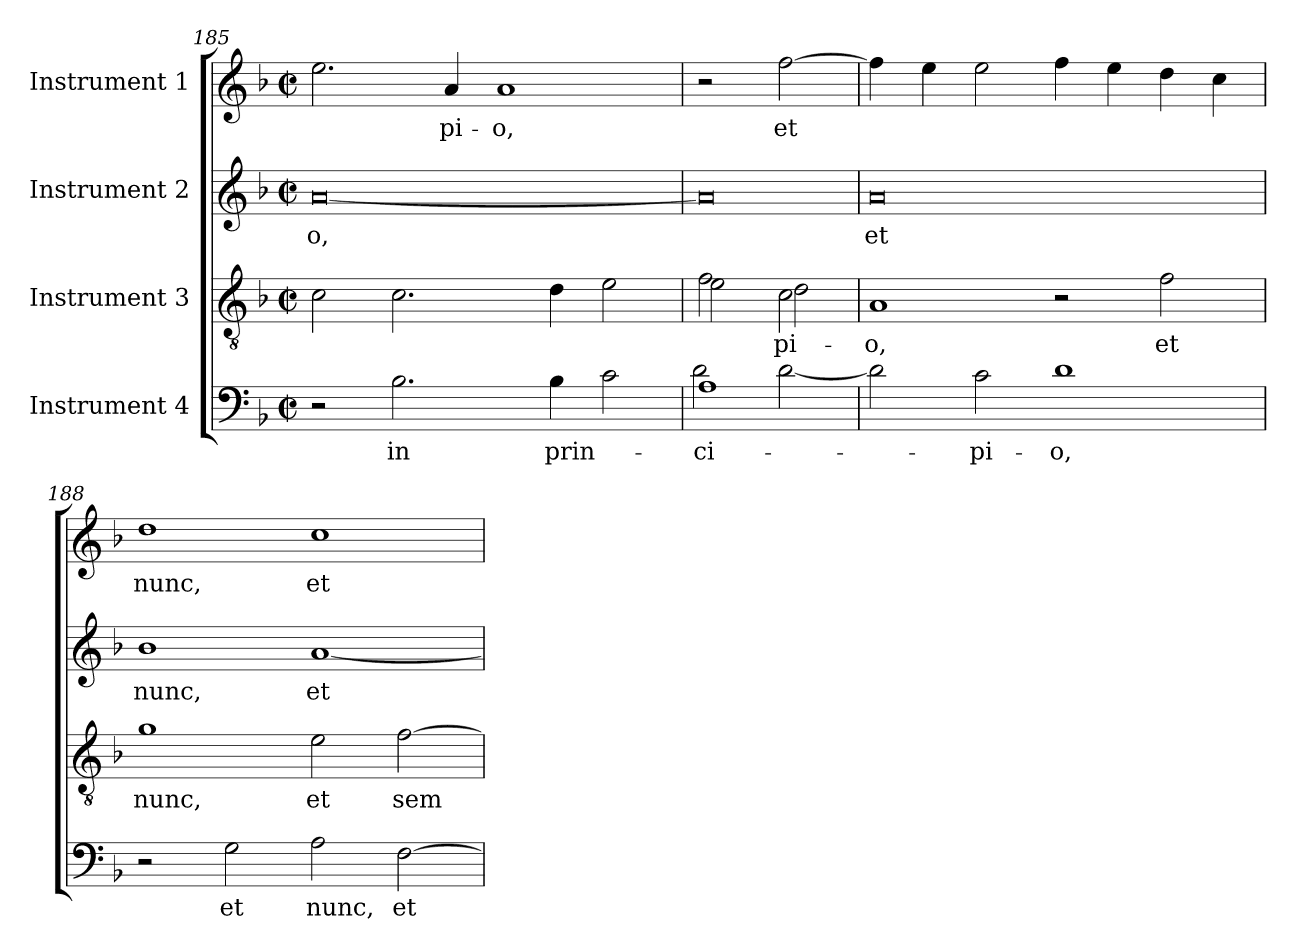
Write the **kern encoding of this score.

**kern	**text	**kern	**text	**kern	**text	**kern	**text
*part4	*part4	*part3	*part3	*part2	*part2	*part1	*part1
*staff4	*staff4	*staff3	*staff3	*staff2	*staff2	*staff1	*staff1
*I"Instrument 4	*	*I"Instrument 3	*	*I"Instrument 2	*	*I"Instrument 1	*
*clefF4	*	*clefGv2	*	*clefG2	*	*clefG2	*
*k[b-]	*	*k[b-]	*	*k[b-]	*	*k[b-]	*
*F:	*	*F:	*	*F:	*	*F:	*
*M2/2	*	*M2/2	*	*M2/2	*	*M2/2	*
*met(c|)	*	*met(c|)	*	*met(c|)	*	*met(c|)	*
=185	=185	=185	=185	=185	=185	=185	=185
!	!	!	!	!	!LO:LY:b:cj	!	!
2r	.	2c\	.	[<0a	-o,	2.ee\	.
!	!LO:LY:b:cj	!	!	!	!	!	!
2.B-\	in	2.c\	.	.	.	.	.
!	!	!	!	!	!	!	!LO:LY:b:cj
.	.	.	.	.	.	4a/	-pi-
!	!	!	!	!	!	!	!LO:LY:b:cj
.	.	.	.	.	.	1a	-o,
!	!LO:LY:b	!	!	!	!	!	!
4B-\	prin-	4d\	.	.	.	.	.
2c\	.	2e\	.	.	.	.	.
=186	=186	=186	=186	=186	=186	=186	=186
*^	*	*	*	*	*	*	*
!	!	!LO:LY:b:cj	!	!	!LO:N:vis=0	!	!	!
*	*	*	*^	*	*	*	*	*
1A	2d\	-ci-	2f\	2e\	.	1a]	.	2r	.
!	!	!	!	!	!LO:LY:b:cj	!	!	!	!LO:LY:b:cj
.	[>2d\	.	2c\	2d\	-pi-	.	.	[>2ff\	et
=187	=187	=187	=187	=187	=187	=187	=187	=187	=187
!	!	!	!	!	!LO:LY:b:cj	!	!LO:LY:b:rj	!	!
*v	*v	*	*	*	*	*	*	*	*
*	*	*v	*v	*	*	*	*	*
2d\]	.	1A	-o,	0a	et	4ff\]	.
.	.	.	.	.	.	4ee\	.
!	!LO:LY:b:cj	!	!	!	!	!	!
2c\	-pi-	.	.	.	.	2ee\	.
!	!LO:LY:b:cj	!	!	!	!	!	!
1d	-o,	2r	.	.	.	4ff\	.
.	.	.	.	.	.	4ee\	.
!	!	!	!LO:LY:b:cj	!	!	!	!
.	.	2f\	et	.	.	4dd\	.
.	.	.	.	.	.	4cc\	.
!!LO:LB:g=z
=188	=188	=188	=188	=188	=188	=188	=188
!	!	!	!LO:LY:b:cj	!	!LO:LY:b:cj	!	!LO:LY:b:cj
2r	.	1g	nunc,	1b-	nunc,	1dd	nunc,
!	!LO:LY:b:cj	!	!	!	!	!	!
2G\	et	.	.	.	.	.	.
!	!LO:LY:b:cj	!	!LO:LY:b:cj	!	!LO:LY:b:cj	!	!LO:LY:b:cj
2A\	nunc,	2e\	et	[<1a	et	1cc	et
!	!LO:LY:b:cj	!	!LO:LY:b	!	!	!	!
[>2F\	et	[>2f\	sem-	.	.	.	.
=	=	=	=	=	=	=	=
*-	*-	*-	*-	*-	*-	*-	*-
